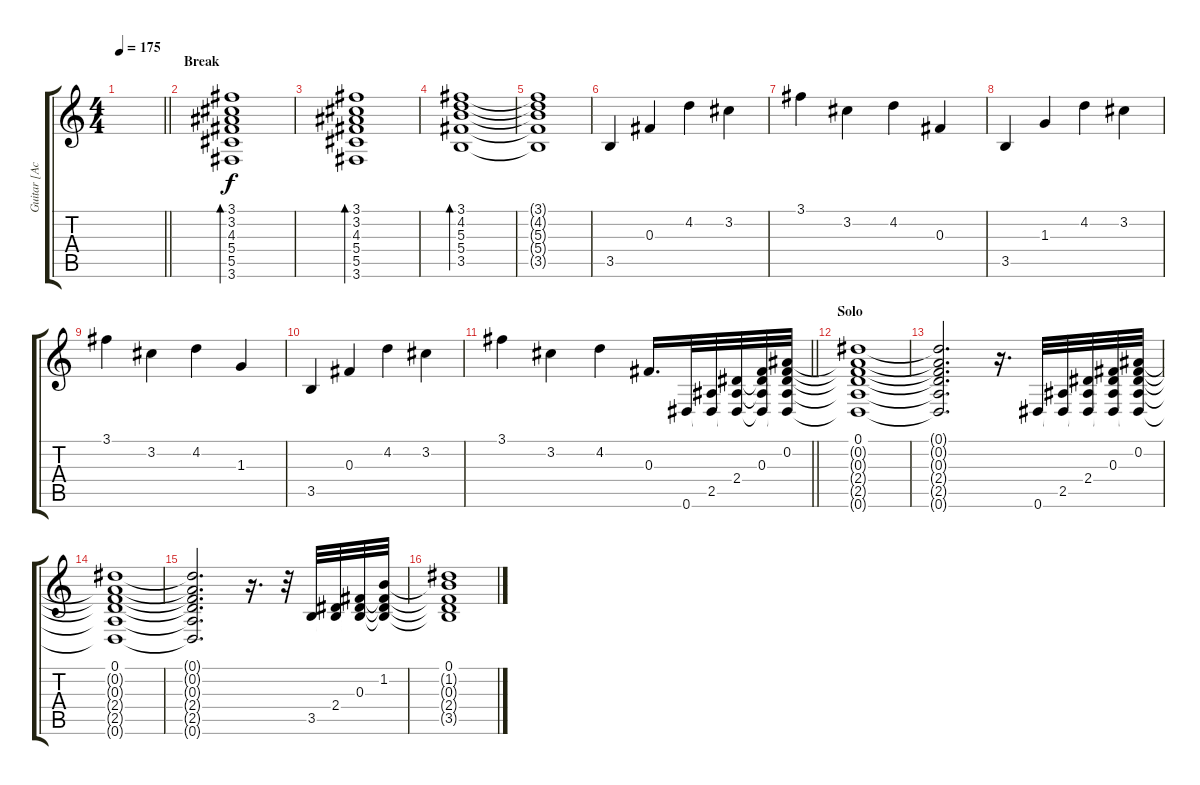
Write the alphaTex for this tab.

\track ("Guitar [Acoustic]" "Guitar [Ac") {instrument acousticguitarsteel}
\staff {score tabs}
\tuning (Eb4 Bb3 Gb3 Db3 Ab2 Eb2) {hide}
\ts (4 4)
\tempo 175
\clef g2
\barLineRight lightlight
\ks c
|
\section ("" "Break")
(3.1 3.2 4.3 5.4 5.5 3.6).1{bd 120} |
(3.1 3.2 4.3 5.4 5.5 3.6).1{bd 120} |
(3.1 4.2 5.3 5.4 3.5).1{bd 120} |
(3.1{t} 4.2{t} 5.3{t} 5.4{t} 3.5{t}).1 |
3.5.4 0.3.4 4.2.4 3.2.4 |
3.1.4 3.2.4 4.2.4 0.3.4 |
3.5.4 1.3.4 4.2.4 3.2.4 |
3.1.4 3.2.4 4.2.4 1.3.4 |
3.5.4 0.3.4 4.2.4 3.2.4 |
\barLineRight lightlight
3.1.4 3.2.4 4.2.4 0.3.16{d} 0.6.32 (2.5 0.6{t}).32 (2.4 2.5{t} 0.6{t}).32 (0.3 2.4{t} 2.5{t} 0.6{t}).32 (0.2 0.3{t} 2.4{t} 2.5{t} 0.6{t}).32 |
\section ("" "Solo")
(0.1 0.2{t} 0.3{t} 2.4{t} 2.5{t} 0.6{t}).1 |
(0.1{t} 0.2{t} 0.3{t} 2.4{t} 2.5{t} 0.6{t}).2{d} r.16{d} 0.6.32 (2.5 0.6{t}).32 (2.4 2.5{t} 0.6{t}).32 (0.3 2.4{t} 2.5{t} 0.6{t}).32 (0.2 0.3{t} 2.4{t} 2.5{t} 0.6{t}).32 |
(0.1 0.2{t} 0.3{t} 2.4{t} 2.5{t} 0.6{t}).1 |
(0.1{t} 0.2{t} 0.3{t} 2.4{t} 2.5{t} 0.6{t}).2{d} r.16{d} r.32 3.5.32 (2.4 3.5{t}).32 (0.3 2.4{t} 3.5{t}).32 (1.2 0.3{t} 2.4{t} 3.5{t}).32 |
(0.1 1.2{t} 0.3{t} 2.4{t} 3.5{t}).1
